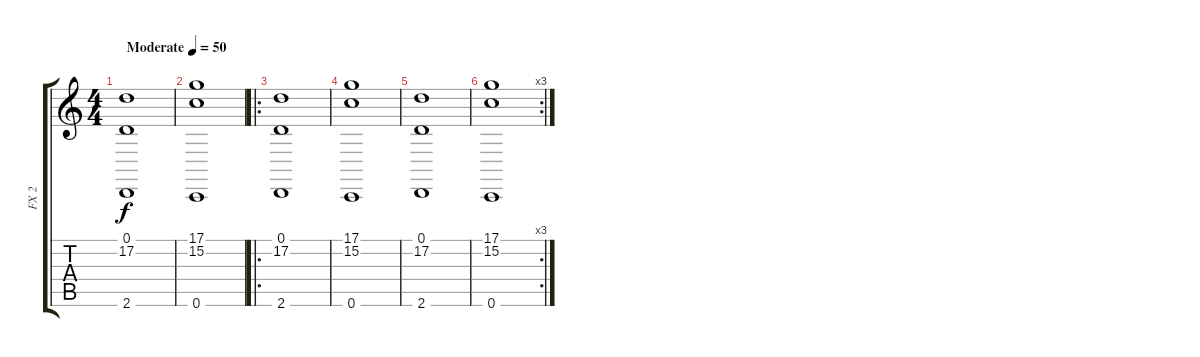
\track ("FX 2" "FX 2") {instrument pad4choir}
\staff {score tabs}
\tuning (D4 A3 F3 C3 G2 C2) {hide}
\ts (4 4)
\tempo (50 "Moderate")
\clef g2
\ks c
(0.1 17.2 2.6).1{dy f instrument pad4choir} |
(17.1 15.2 0.6).1 |
\ro
(0.1 17.2 2.6).1 |
(17.1 15.2 0.6).1 |
(0.1 17.2 2.6).1 |
\rc 3
(17.1 15.2 0.6).1
